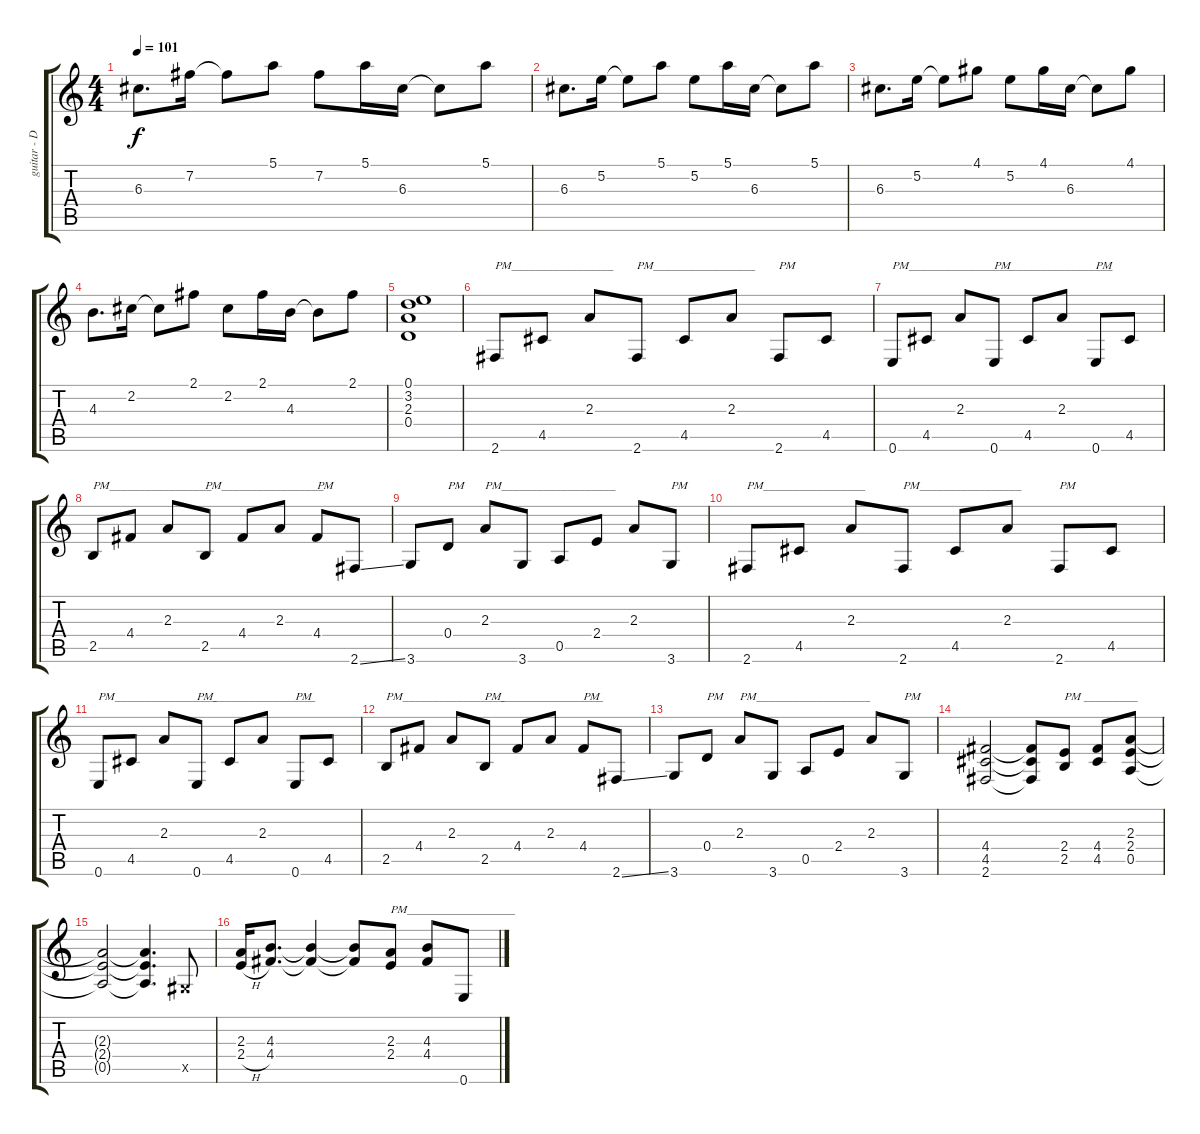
\track ("guitar - Dave Mustaine" "guitar - D") {instrument distortionguitar}
\staff {score tabs}
\tuning (E4 B3 G3 D3 A2 E2) {hide}
\ts (4 4)
\tempo 101
\clef g2
\ks c
6.3.8{d dy f} 7.2.16 7.2{t}.8 5.1.8 7.2.8 5.1.16 6.3.16 6.3{t}.8 5.1.8 |
6.3.8{d} 5.2.16 5.2{t}.8 5.1.8 5.2.8 5.1.16 6.3.16 6.3{t}.8 5.1.8 |
6.3.8{d} 5.2.16 5.2{t}.8 4.1.8 5.2.8 4.1.16 6.3.16 6.3{t}.8 4.1.8 |
4.3.8{d} 2.2.16 2.2{t}.8 2.1.8 2.2.8 2.1.16 4.3.16 4.3{t}.8 2.1.8 |
(0.1 3.2 2.3 0.4).1 |
2.6.8{txt "PM_________________"} 4.5.8 2.3.8 2.6.8{txt "PM_________________"} 4.5.8 2.3.8 2.6.8{txt "PM"} 4.5.8 |
0.6.8{txt "PM_________________"} 4.5.8 2.3.8 0.6.8{txt "PM_________________"} 4.5.8 2.3.8 0.6.8{txt "PM"} 4.5.8 |
2.5.8{txt "PM_________________"} 4.4.8 2.3.8 2.5.8{txt "PM_________________"} 4.4.8 2.3.8 4.4.8{txt "PM"} 2.6{ss}.8 |
3.6.8 0.4.8{txt "PM"} 2.3.8{txt "PM___________________"} 3.6.8 0.5.8 2.4.8 2.3.8 3.6.8{txt "PM"} |
2.6.8{txt "PM_________________"} 4.5.8 2.3.8 2.6.8{txt "PM_________________"} 4.5.8 2.3.8 2.6.8{txt "PM"} 4.5.8 |
0.6.8{txt "PM_________________"} 4.5.8 2.3.8 0.6.8{txt "PM_________________"} 4.5.8 2.3.8 0.6.8{txt "PM"} 4.5.8 |
2.5.8{txt "PM_________________"} 4.4.8 2.3.8 2.5.8{txt "PM_________________"} 4.4.8 2.3.8 4.4.8{txt "PM"} 2.6{ss}.8 |
3.6.8 0.4.8{txt "PM"} 2.3.8{txt "PM___________________"} 3.6.8 0.5.8 2.4.8 2.3.8 3.6.8{txt "PM"} |
(4.4 4.5 2.6).2 (4.4{t} 4.5{t} 2.6{t}).8 (2.4 2.5).8{txt "PM _________"} (4.4 4.5).8 (2.3 2.4 0.5).8 |
(2.3{t} 2.4{t} 0.5{t}).2 (2.3{t} 2.4{t} 0.5{t}).4{d} -1.5{x}.8 |
(2.3 2.4{h}).16 (4.3 4.4).8{d} (4.3{t} 4.4{t}).4 (4.3{t} 4.4{t}).8 (2.3 2.4).8{txt "PM__________________"} (4.3 4.4).8 0.6.8
